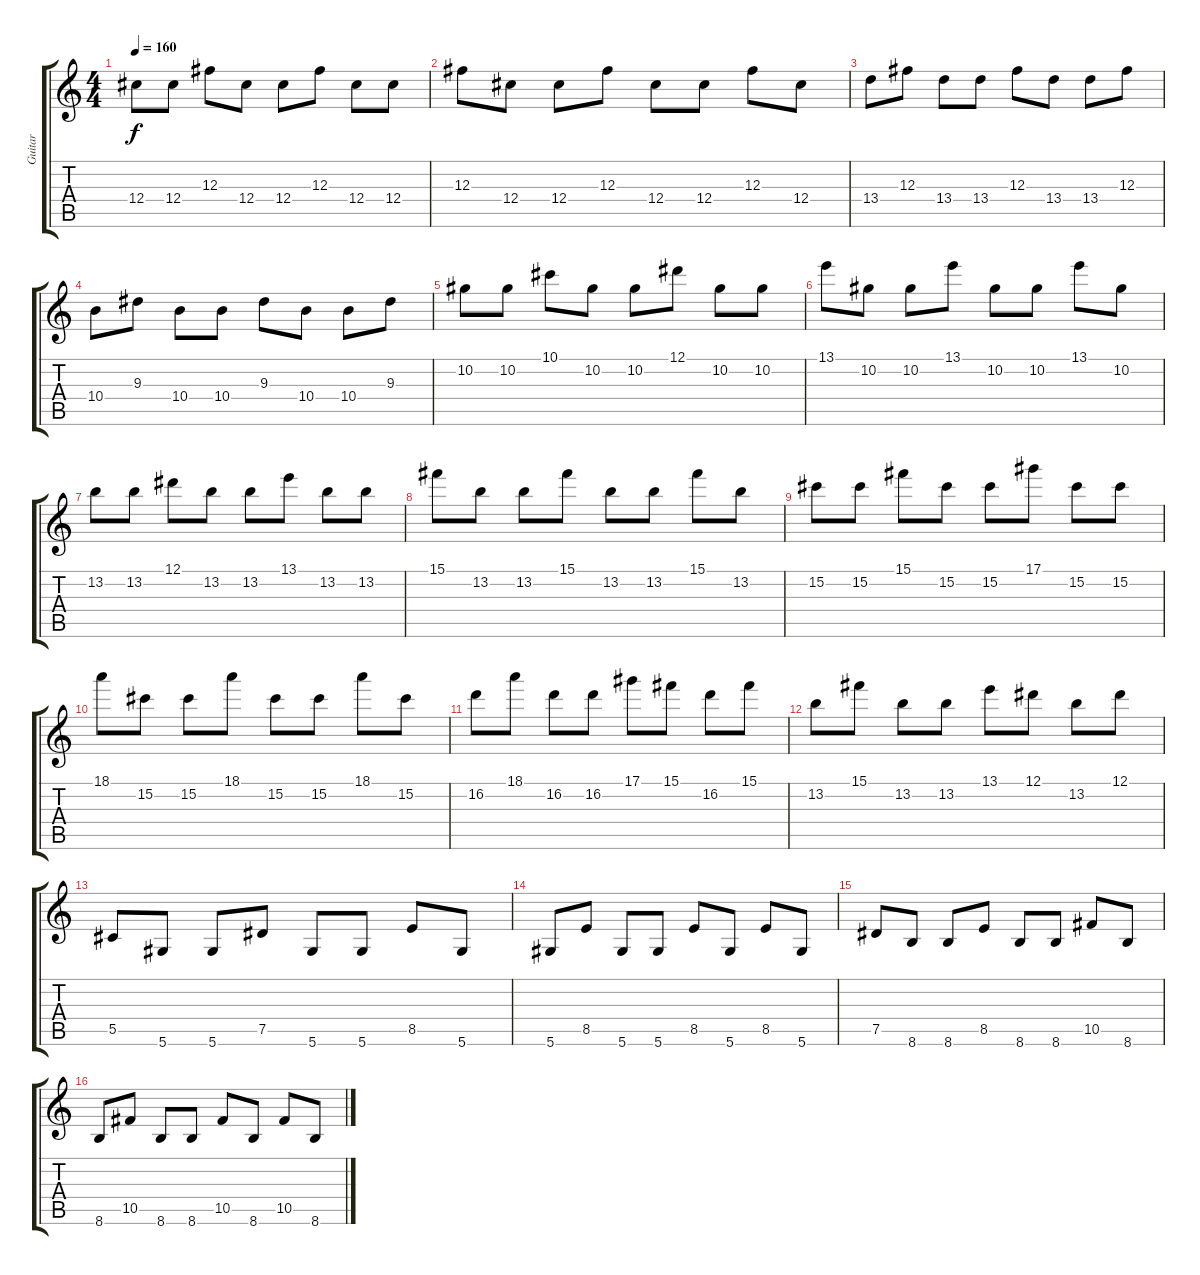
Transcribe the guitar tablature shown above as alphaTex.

\track ("Guitar" "Guitar") {instrument distortionguitar}
\staff {score tabs}
\tuning (Eb4 Bb3 Gb3 Db3 Ab2 Eb2) {hide}
\ts (4 4)
\tempo 160
\clef g2
\ks c
12.4.8{dy f} 12.4.8 12.3.8 12.4.8 12.4.8 12.3.8 12.4.8 12.4.8 |
12.3.8 12.4.8 12.4.8 12.3.8 12.4.8 12.4.8 12.3.8 12.4.8 |
13.4.8 12.3.8 13.4.8 13.4.8 12.3.8 13.4.8 13.4.8 12.3.8 |
10.4.8 9.3.8 10.4.8 10.4.8 9.3.8 10.4.8 10.4.8 9.3.8 |
10.2.8 10.2.8 10.1.8 10.2.8 10.2.8 12.1.8 10.2.8 10.2.8 |
13.1.8 10.2.8 10.2.8 13.1.8 10.2.8 10.2.8 13.1.8 10.2.8 |
13.2.8 13.2.8 12.1.8 13.2.8 13.2.8 13.1.8 13.2.8 13.2.8 |
15.1.8 13.2.8 13.2.8 15.1.8 13.2.8 13.2.8 15.1.8 13.2.8 |
15.2.8 15.2.8 15.1.8 15.2.8 15.2.8 17.1.8 15.2.8 15.2.8 |
18.1.8 15.2.8 15.2.8 18.1.8 15.2.8 15.2.8 18.1.8 15.2.8 |
16.2.8 18.1.8 16.2.8 16.2.8 17.1.8 15.1.8 16.2.8 15.1.8 |
13.2.8 15.1.8 13.2.8 13.2.8 13.1.8 12.1.8 13.2.8 12.1.8 |
5.5.8 5.6.8 5.6.8 7.5.8 5.6.8 5.6.8 8.5.8 5.6.8 |
5.6.8 8.5.8 5.6.8 5.6.8 8.5.8 5.6.8 8.5.8 5.6.8 |
7.5.8 8.6.8 8.6.8 8.5.8 8.6.8 8.6.8 10.5.8 8.6.8 |
8.6.8 10.5.8 8.6.8 8.6.8 10.5.8 8.6.8 10.5.8 8.6.8
